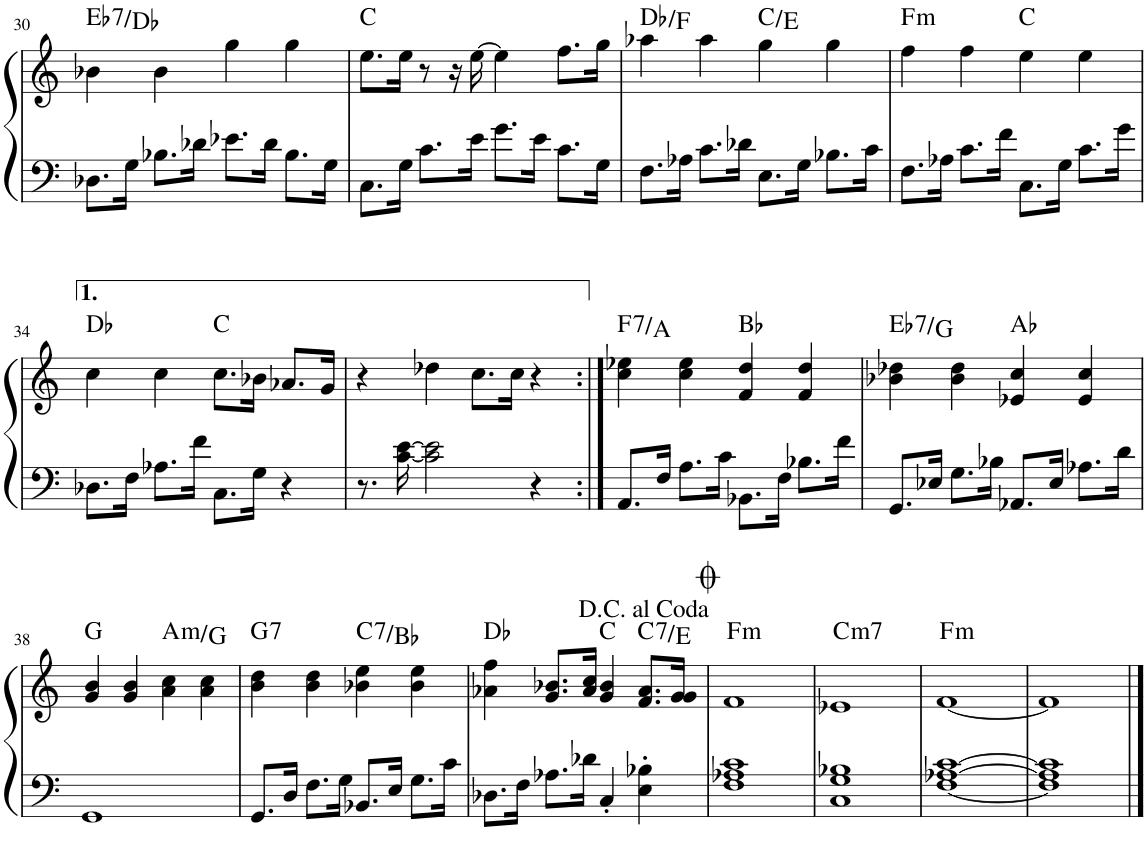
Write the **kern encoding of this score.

**kern	**kern	**harte
*part1	*part1	*part1
*staff2	*staff1	*
*I"Piano	*	*
*I'Pno.	*	*
!!LO:PB:g=z
*clefF4	*clefG2	*
*k[]	*k[]	*
*M4/4	*M4/4	*
=30	=30	=30
!	!	!LO:H:kt=7
8.D-X\L	4b-X\	Eb:7/b7
16G\Jk	.	.
8.B-X\L	4b-\	.
16d-X\Jk	.	.
8.e-X\L	4gg\	.
16d-\Jk	.	.
8.B-\L	4gg\	.
16G\Jk	.	.
=31	=31	=31
8.C\L	8.ee\L	C:maj
16G\Jk	16ee\Jk	.
8.c\L	8r	.
.	16r	.
16e\Jk	[16ee\	.
8.g\L	4ee\]	.
16e\Jk	.	.
8.c\L	8.ff\L	.
16G\Jk	16gg\Jk	.
=32	=32	=32
8.F\L	4aa-X\	Db:maj/3
16A-X\Jk	.	.
8.c\L	4aa-\	.
16d-X\Jk	.	.
8.E\L	4gg\	C:maj/3
16G\Jk	.	.
8.B-X\L	4gg\	.
16c\Jk	.	.
=33	=33	=33
!	!	!LO:H:kt=m
8.F\L	4ff\	F:min
16A-X\Jk	.	.
8.c\L	4ff\	.
16f\Jk	.	.
8.C\L	4ee\	C:maj
16G\Jk	.	.
8.c\L	4ee\	.
16g\Jk	.	.
!!LO:LB:g=z
=34	=34	=34
8.D-X\L	4cc\	Db:maj
16F\Jk	.	.
8.A-X\L	4cc\	.
16f\Jk	.	.
8.C\L	8.cc\L	C:maj
16G\Jk	16b-X\Jk	.
4r	8.a-X/L	.
.	16g/Jk	.
=35	=35	=35
8.r	4r	.
[16c\ [16e\	.	.
2c\] 2e\]	4dd-X\	.
.	8.cc\L	.
.	16cc\Jk	.
4r	4r	.
=36:|!	=36:|!	=36:|!
!	!	!LO:H:kt=7
8.AA/L	4cc\ 4ee-X\	F:7/3
16F/Jk	.	.
8.A\L	4cc\ 4ee-\	.
16c\Jk	.	.
8.BB-X\L	4f/ 4dd/	Bb:maj
16F\Jk	.	.
8.B-X\L	4f/ 4dd/	.
16f\Jk	.	.
=37	=37	=37
!	!	!LO:H:kt=7
8.GG/L	4b-X\ 4dd-X\	Eb:7/3
16E-X/Jk	.	.
8.G\L	4b-\ 4dd-\	.
16B-X\Jk	.	.
8.AA-X/L	4e-X/ 4cc/	Ab:maj
16E-/Jk	.	.
8.A-X\L	4e-/ 4cc/	.
16d\Jk	.	.
!!LO:LB:g=z
=38	=38	=38
1GG	4g/ 4b/	G:maj
.	4g/ 4b/	.
!	!	!LO:H:kt=m
.	4a\ 4cc\	A:min/b7
.	4a\ 4cc\	.
=39	=39	=39
!	!	!LO:H:kt=7
8.GG/L	4b\ 4dd\	G:7
16D/Jk	.	.
8.F\L	4b\ 4dd\	.
16G\Jk	.	.
!	!	!LO:H:kt=7
8.BB-X/L	4b-X\ 4ee\	C:7/b7
16E/Jk	.	.
8.G\L	4b-\ 4ee\	.
16c\Jk	.	.
=40	=40	=40
8.D-X\L	4a-X\ 4ff\	Db:maj
16F\Jk	.	.
8.A-X\L	8.g/ 8.b-X/L	.
16d-X\Jk	16a-/ 16cc/Jk	.
4C'/	4g/ 4b-/	C:maj
!	!	!LO:H:kt=7
4E\' 4B-X\'	8.f/ 8.a-/L	C:7/3
.	16g/ 16g/Jk	.
=41	=41	=41
*^	*	*
!	!	!	!LO:H:kt=m
1A-X 1c	1F	1f	F:min
=42	=42	=42	=42
!	!	!	!LO:H:kt=m7
1G 1B-X	1C	1e-X	C:min7
=43	=43	=43	=43
!	!	!	!LO:H:kt=m
[1A-X [1c	[1F	[1f	F:min
=44	=44	=44	=44
1A-] 1c]	1F]	1f]	.
*v	*v	*	*
==	==	==
*-	*-	*-
